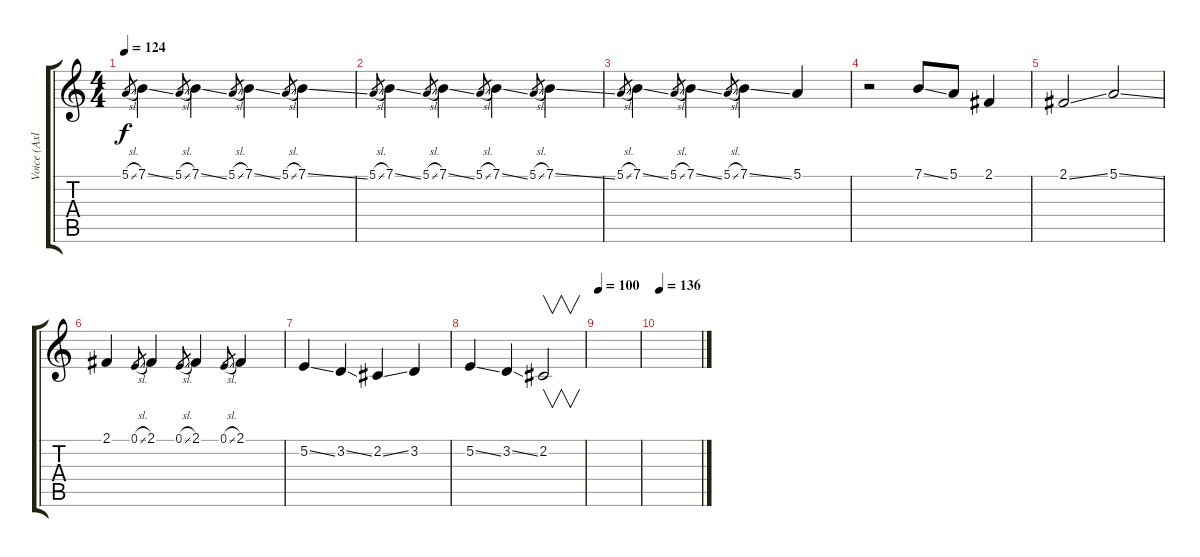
\track ("Voice (Axl)" "Voice (Axl") {instrument lead2sawtooth}
\staff {score tabs}
\tuning (E4 B3 G3 D3 A2 E2) {hide}
\ts (4 4)
\tempo 124
\clef g2
\ks c
5.1{sl}.8{gr dy f} 7.1{ss}.4 5.1{sl}.8{gr} 7.1{ss}.4 5.1{sl}.8{gr} 7.1{ss}.4 5.1{sl}.8{gr} 7.1{ss}.4 |
5.1{sl}.8{gr} 7.1{ss}.4 5.1{sl}.8{gr} 7.1{ss}.4 5.1{sl}.8{gr} 7.1{ss}.4 5.1{sl}.8{gr} 7.1{ss}.4 |
5.1{sl}.8{gr} 7.1{ss}.4 5.1{sl}.8{gr} 7.1{ss}.4 5.1{sl}.8{gr} 7.1{ss}.4 5.1.4 |
r.2 7.1{ss}.8 5.1.8 2.1.4 |
2.1{ss}.2 5.1{ss}.2 |
2.1.4 0.1{sl}.8{gr} 2.1.4 0.1{sl}.8{gr} 2.1.4 0.1{sl}.8{gr} 2.1.4 |
5.2{ss}.4 3.2{ss}.4 2.2{ss}.4 3.2.4 |
5.2{ss}.4 3.2{ss}.4 2.2.2{v} |
\tempo 100
|
\tempo 136
